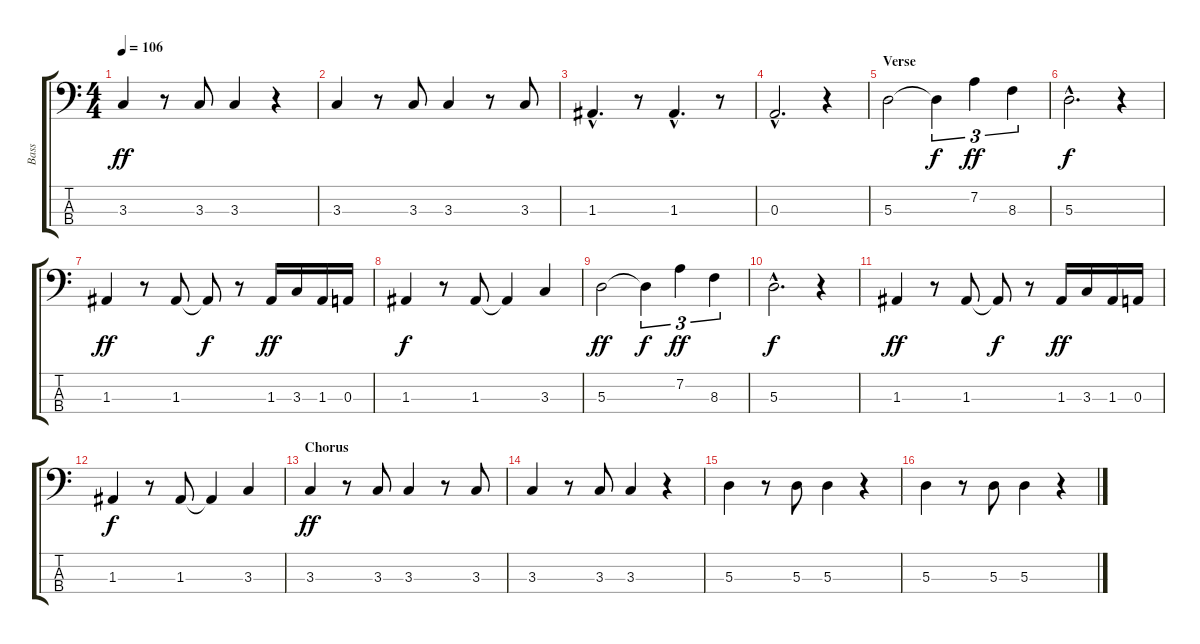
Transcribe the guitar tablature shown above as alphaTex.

\track ("Bass" "Bass") {instrument electricbassfinger}
\staff {score tabs}
\tuning (G2 D2 A1 E1) {hide}
\ts (4 4)
\tempo 106
\clef f4
\ks c
3.3.4{dy ff} r.8 3.3.8 3.3.4 r.4 |
3.3.4 r.8 3.3.8 3.3.4 r.8 3.3.8 |
1.3{hac}.4{d} r.8 1.3{hac}.4{d} r.8 |
0.3{hac}.2{d} r.4 |
\section ("" "Verse")
5.3.2 5.3{t}.4{tu (3 2) dy f} 7.2.4{tu (3 2) dy ff} 8.3.4{tu (3 2)} |
5.3{hac}.2{d dy f} r.4 |
1.3.4{dy ff} r.8 1.3.8 1.3{t}.8{dy f} r.8 1.3.16{dy ff} 3.3.16 1.3.16 0.3.16 |
1.3.4{dy f} r.8 1.3.8 1.3{t}.4 3.3.4 |
5.3.2{dy ff} 5.3{t}.4{tu (3 2) dy f} 7.2.4{tu (3 2) dy ff} 8.3.4{tu (3 2)} |
5.3{hac}.2{d dy f} r.4 |
1.3.4{dy ff} r.8 1.3.8 1.3{t}.8{dy f} r.8 1.3.16{dy ff} 3.3.16 1.3.16 0.3.16 |
1.3.4{dy f} r.8 1.3.8 1.3{t}.4 3.3.4 |
\section ("" "Chorus")
3.3.4{dy ff} r.8 3.3.8 3.3.4 r.8 3.3.8 |
3.3.4 r.8 3.3.8 3.3.4 r.4 |
5.3.4 r.8 5.3.8 5.3.4 r.4 |
5.3.4 r.8 5.3.8 5.3.4 r.4
